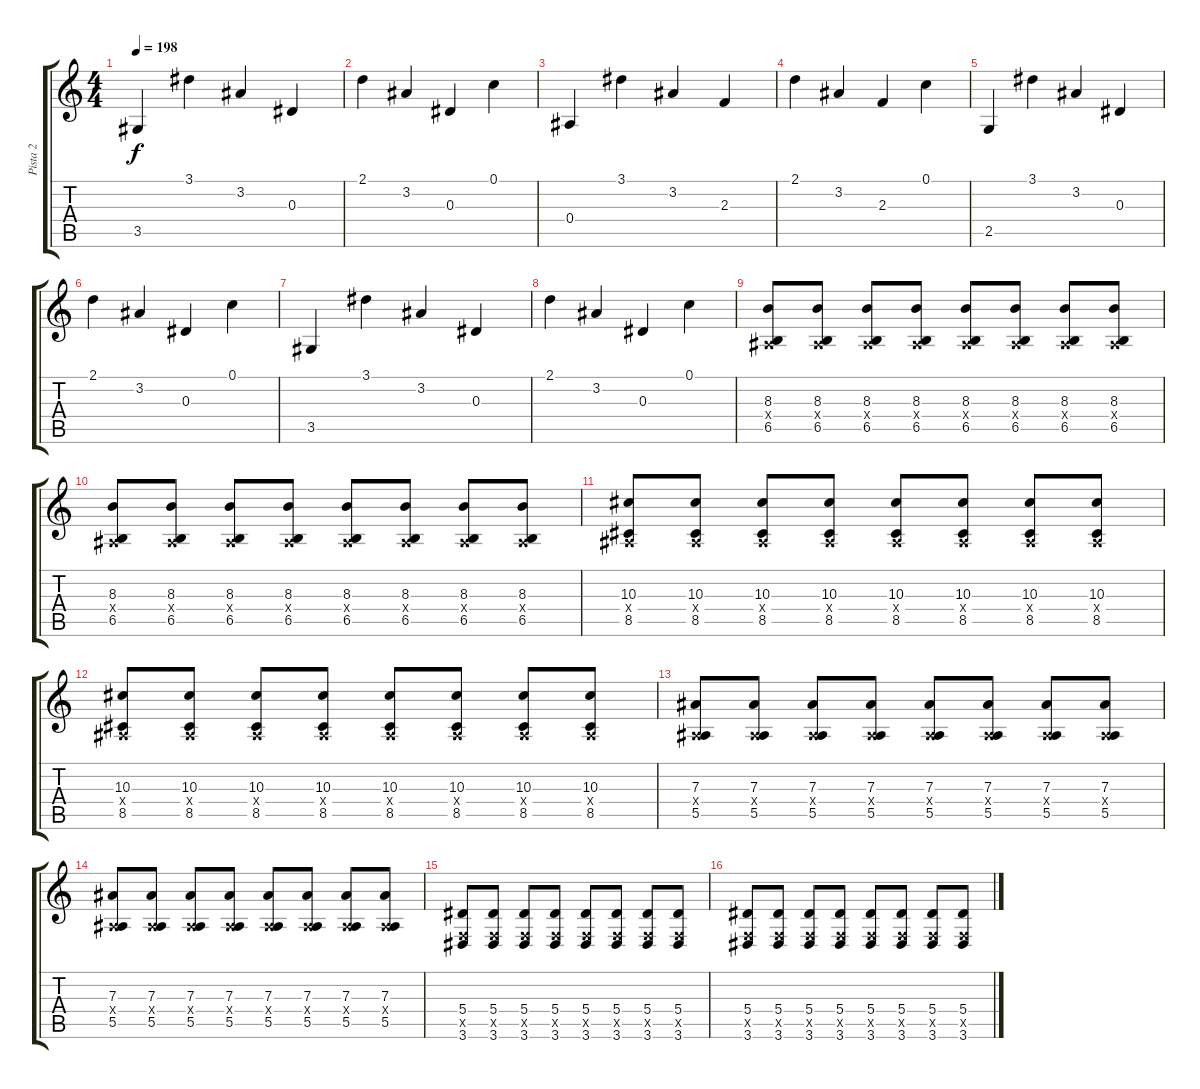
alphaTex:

\track ("Pista 2" "Pista 2") {instrument distortionguitar}
\staff {score tabs}
\tuning (C4 G3 Eb3 Bb2 F2 C2) {hide}
\ts (4 4)
\tempo 198
\clef g2
\ks c
3.5.4{dy f instrument acousticguitarsteel} 3.1.4 3.2.4 0.3.4 |
2.1.4 3.2.4 0.3.4 0.1.4 |
0.4.4 3.1.4 3.2.4 2.3.4 |
2.1.4 3.2.4 2.3.4 0.1.4 |
2.5.4 3.1.4 3.2.4 0.3.4 |
2.1.4 3.2.4 0.3.4 0.1.4 |
3.5.4 3.1.4 3.2.4 0.3.4 |
2.1.4 3.2.4 0.3.4 0.1.4 |
(8.3 0.4{x} 6.5).8{instrument distortionguitar} (8.3 0.4{x} 6.5).8 (8.3 0.4{x} 6.5).8 (8.3 0.4{x} 6.5).8 (8.3 0.4{x} 6.5).8 (8.3 0.4{x} 6.5).8 (8.3 0.4{x} 6.5).8 (8.3 0.4{x} 6.5).8 |
(8.3 0.4{x} 6.5).8 (8.3 0.4{x} 6.5).8 (8.3 0.4{x} 6.5).8 (8.3 0.4{x} 6.5).8 (8.3 0.4{x} 6.5).8 (8.3 0.4{x} 6.5).8 (8.3 0.4{x} 6.5).8 (8.3 0.4{x} 6.5).8 |
(10.3 0.4{x} 8.5).8 (10.3 0.4{x} 8.5).8 (10.3 0.4{x} 8.5).8 (10.3 0.4{x} 8.5).8 (10.3 0.4{x} 8.5).8 (10.3 0.4{x} 8.5).8 (10.3 0.4{x} 8.5).8 (10.3 0.4{x} 8.5).8 |
(10.3 0.4{x} 8.5).8 (10.3 0.4{x} 8.5).8 (10.3 0.4{x} 8.5).8 (10.3 0.4{x} 8.5).8 (10.3 0.4{x} 8.5).8 (10.3 0.4{x} 8.5).8 (10.3 0.4{x} 8.5).8 (10.3 0.4{x} 8.5).8 |
(7.3 0.4{x} 5.5).8 (7.3 0.4{x} 5.5).8 (7.3 0.4{x} 5.5).8 (7.3 0.4{x} 5.5).8 (7.3 0.4{x} 5.5).8 (7.3 0.4{x} 5.5).8 (7.3 0.4{x} 5.5).8 (7.3 0.4{x} 5.5).8 |
(7.3 0.4{x} 5.5).8 (7.3 0.4{x} 5.5).8 (7.3 0.4{x} 5.5).8 (7.3 0.4{x} 5.5).8 (7.3 0.4{x} 5.5).8 (7.3 0.4{x} 5.5).8 (7.3 0.4{x} 5.5).8 (7.3 0.4{x} 5.5).8 |
(5.4 0.5{x} 3.6).8 (5.4 0.5{x} 3.6).8 (5.4 0.5{x} 3.6).8 (5.4 0.5{x} 3.6).8 (5.4 0.5{x} 3.6).8 (5.4 0.5{x} 3.6).8 (5.4 0.5{x} 3.6).8 (5.4 0.5{x} 3.6).8 |
(5.4 0.5{x} 3.6).8 (5.4 0.5{x} 3.6).8 (5.4 0.5{x} 3.6).8 (5.4 0.5{x} 3.6).8 (5.4 0.5{x} 3.6).8 (5.4 0.5{x} 3.6).8 (5.4 0.5{x} 3.6).8 (5.4 0.5{x} 3.6).8
